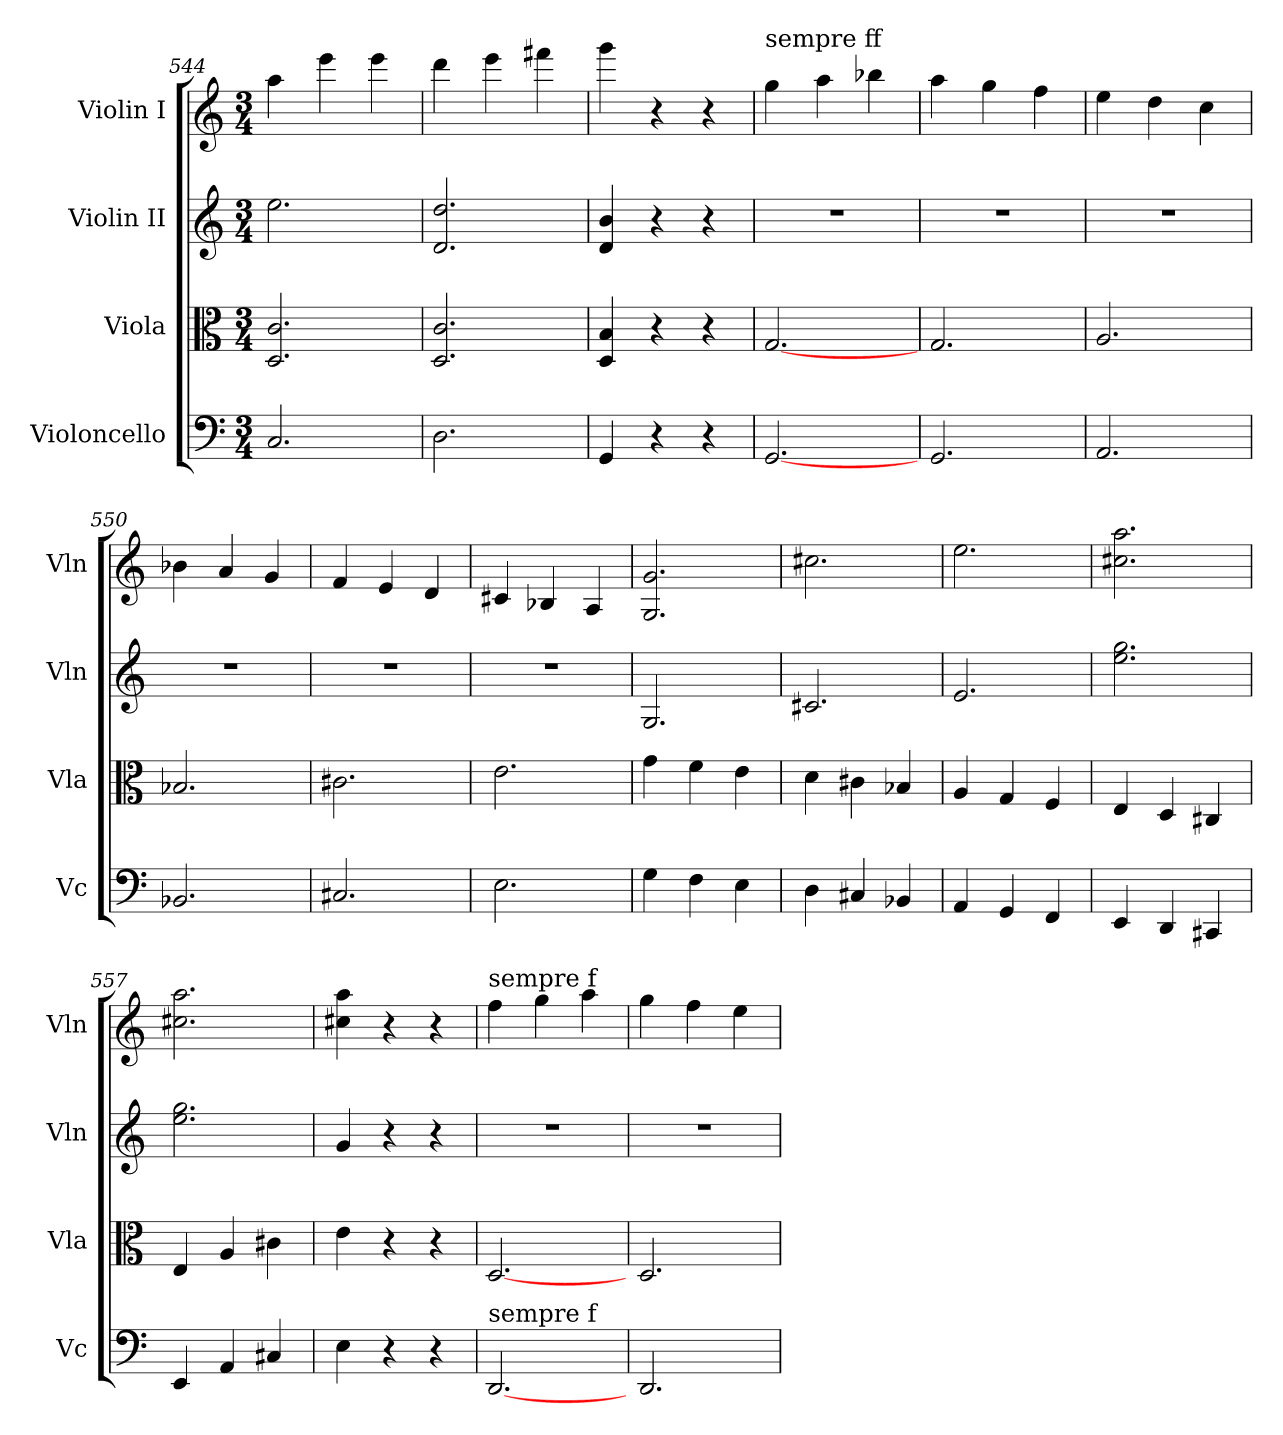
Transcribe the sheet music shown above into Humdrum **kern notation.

**kern	**kern	**kern	**kern
*part4	*part3	*part2	*part1
*staff4	*staff3	*staff2	*staff1
*I"Violoncello	*I"Viola	*I"Violin II	*I"Violin I
*I'Vc	*I'Vla	*I'Vln	*I'Vln
*clefF4	*clefC3	*clefG2	*clefG2
*k[]	*k[]	*k[]	*k[]
*C:	*C:	*C:	*C:
*M3/4	*M3/4	*M3/4	*M3/4
=544	=544	=544	=544
2.C	2.D 2.c	2.ee	4aa
.	.	.	4eee
.	.	.	4eee
=545	=545	=545	=545
2.D	2.D 2.c	2.d 2.dd	4ddd
.	.	.	4eee
.	.	.	4fff#X
=546	=546	=546	=546
4GG	4D 4B	4d 4b	4ggg
4r	4r	4r	4r
4r	4r	4r	4r
=547	=547	=547	=547
!	!	!	!LO:TX:a:t=sempre ff
[2.GG	[2.G	2.r	4gg
.	.	.	4aa
.	.	.	4bb-X
=548	=548	=548	=548
2.GG	2.G	2.r	4aa
.	.	.	4gg
.	.	.	4ff
=549	=549	=549	=549
2.AA	2.A	2.r	4ee
.	.	.	4dd
.	.	.	4cc
=550	=550	=550	=550
2.BB-X	2.B-X	2.r	4b-X
.	.	.	4a
.	.	.	4g
=551	=551	=551	=551
2.C#X	2.c#X	2.r	4f
.	.	.	4e
.	.	.	4d
=552	=552	=552	=552
2.E	2.e	2.r	4c#X
.	.	.	4B-X
.	.	.	4A
=553	=553	=553	=553
4G	4g	2.G	2.G 2.g
4F	4f	.	.
4E	4e	.	.
=554	=554	=554	=554
4D	4d	2.c#X	2.cc#X
4C#X	4c#X	.	.
4BB-X	4B-X	.	.
=555	=555	=555	=555
4AA	4A	2.e	2.ee
4GG	4G	.	.
4FF	4F	.	.
=556	=556	=556	=556
4EE	4E	2.ee 2.gg	2.cc#X 2.aa
4DD	4D	.	.
4CC#X	4C#X	.	.
=557	=557	=557	=557
4EE	4E	2.ee 2.gg	2.cc#X 2.aa
4AA	4A	.	.
4C#X	4c#X	.	.
=558	=558	=558	=558
4E	4e	4g	4cc#X 4aa
4r	4r	4r	4r
4r	4r	4r	4r
=559	=559	=559	=559
!	!	!	!LO:TX:a:t=sempre f
!LO:TX:a:t=sempre f	!	!	!
[2.DD	[2.D	2.r	4ff
.	.	.	4gg
.	.	.	4aa
=560	=560	=560	=560
2.DD	2.D	2.r	4gg
.	.	.	4ff
.	.	.	4ee
=	=	=	=
*-	*-	*-	*-
